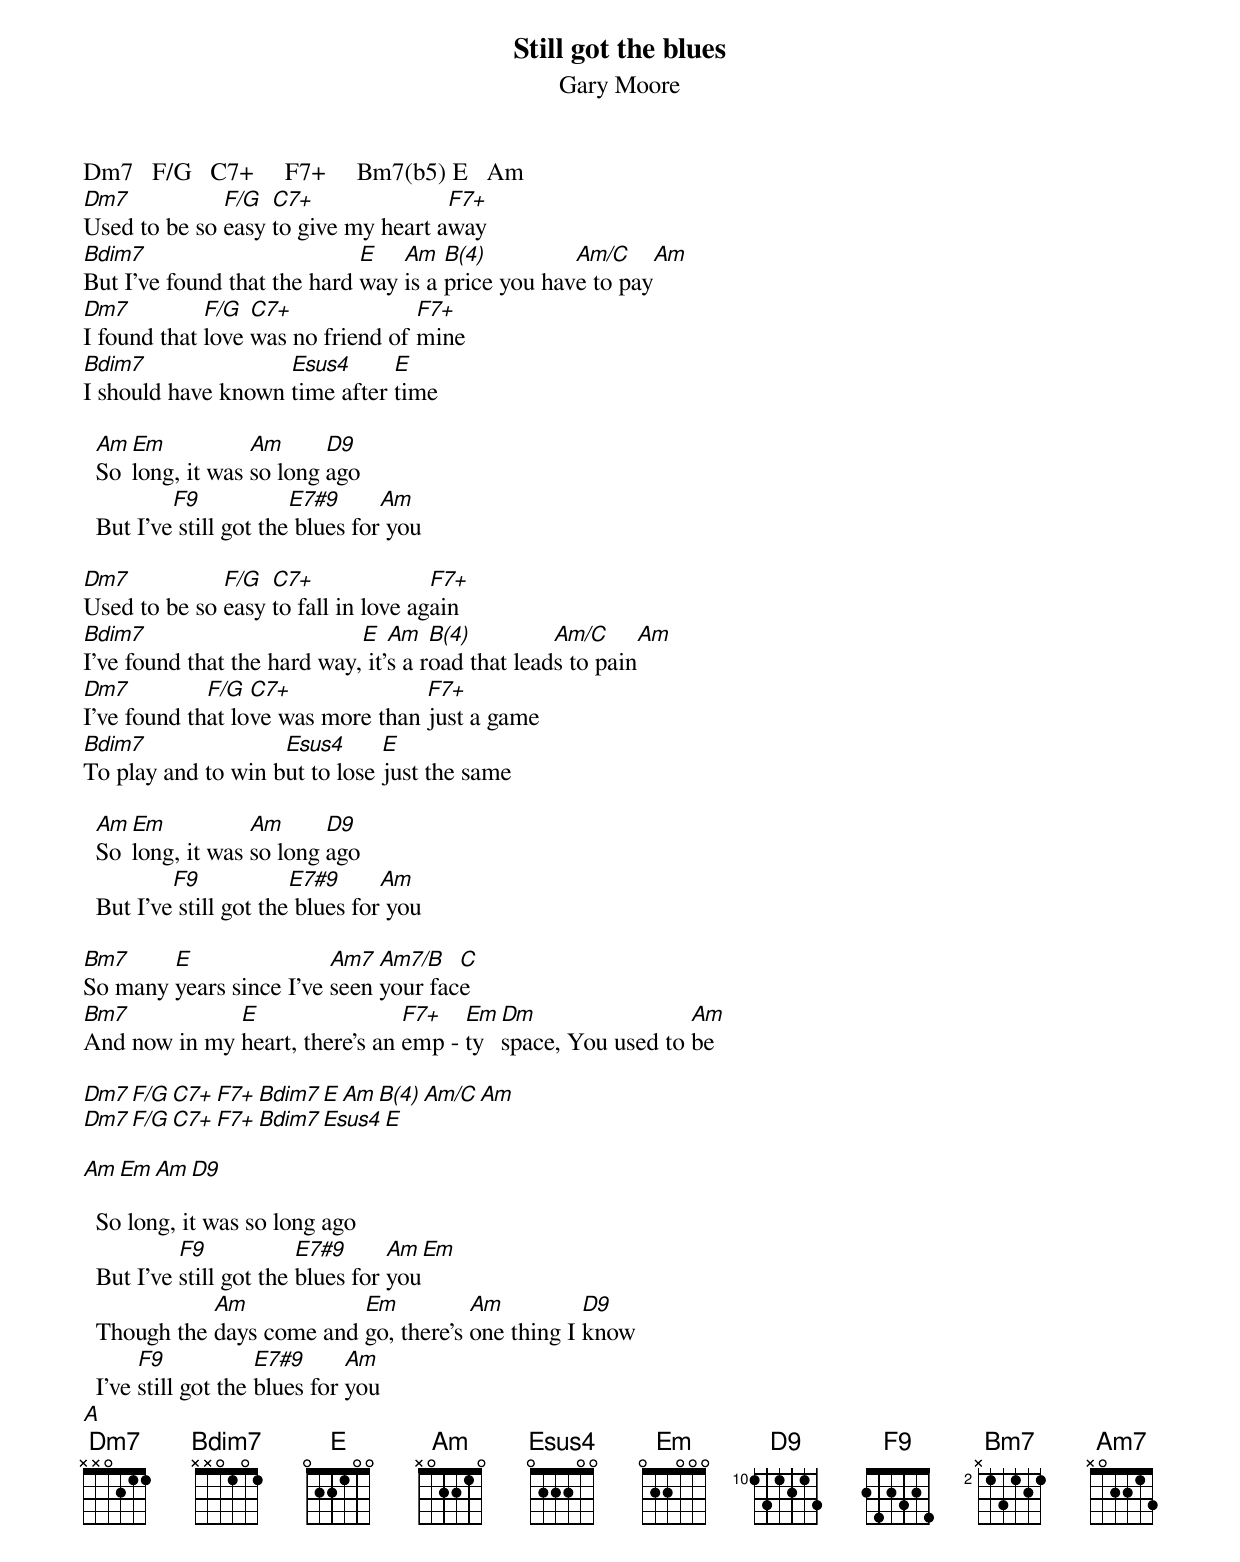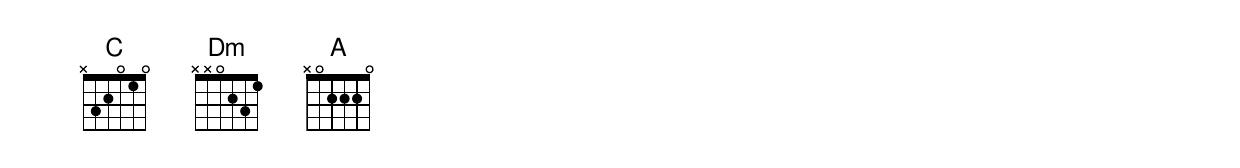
Still got the blues
Gary Moore

Dm7   F/G   C7+     F7+     Bm7(b5) E   Am
Dm7           F/G  C7+               F7+
Used to be so easy to give my heart away
Bm7(b5)                      E   Am   B(4)         Am/C     Am
But I've found that the hard way is a price you have to pay
Dm7          F/G  C7+              F7+
I found that love was no friend of mine
Bm7(b5)             Esus4      E
I should have known time after time

  Am Em           Am      D9
  So long, it was so long ago
          F9            E7#9      Am
  But I've still got the blues for you

Dm7           F/G  C7+               F7+
Used to be so easy to fall in love again
Bm7(b5)                      E   Am   B(4)         Am/C     Am
I've found that the hard way, it's a road that leads to pain
Dm7          F/G  C7+              F7+
I've found that love was more than just a game
Bm7(b5)             Esus4      E
To play and to win but to lose just the same

  Am Em           Am      D9
  So long, it was so long ago
          F9            E7#9      Am
  But I've still got the blues for you

Bm7     E                Am7  Am7/B   C
So many years since I've seen your face
Bm7           E                 F7+   Em  Dm                 Am
And now in my heart, there's an emp - ty  space, You used to be

Dm7    F/G    C7+      F7+      Bm7(b5)  E    Am B(4) Am/C Am
Dm7    F/G    C7+      F7+      Bm7(b5)       Esus4     E

  Am Em           Am      D9

  So long, it was so long ago
           F9            E7#9      Am    Em
  But I've still got the blues for you
             Am            Em          Am          D9
  Though the days come and go, there's one thing I know
       F9            E7#9      Am
  I've still got the blues for you
A
